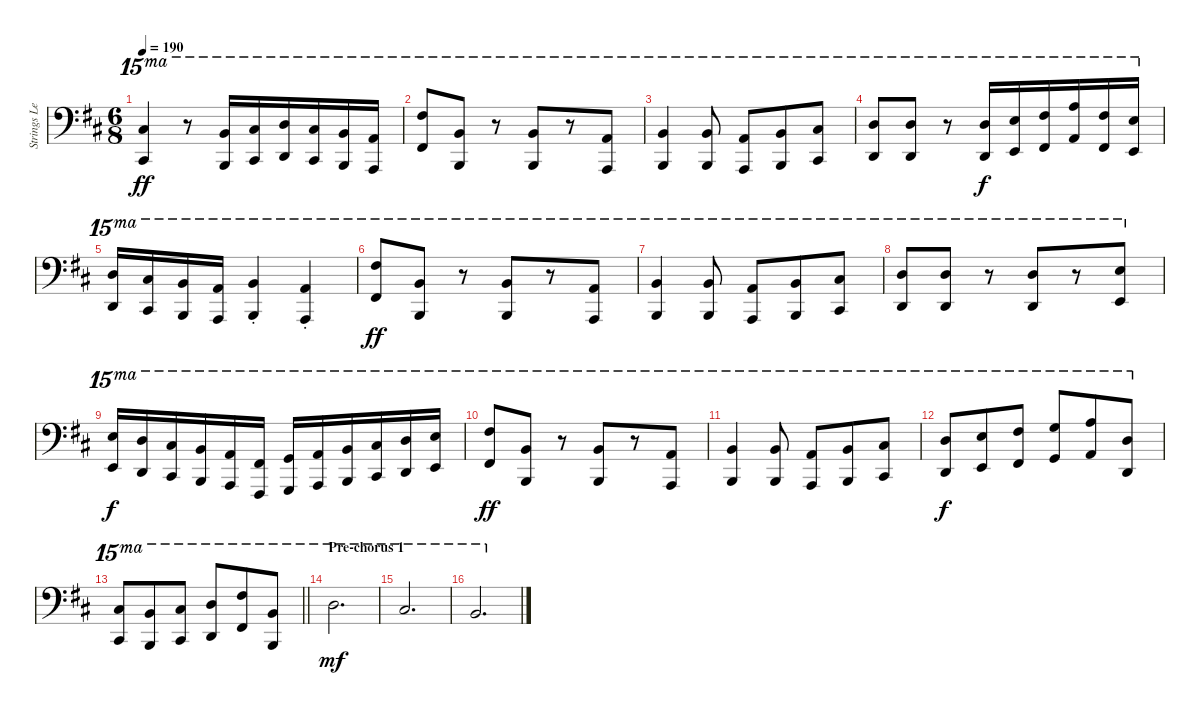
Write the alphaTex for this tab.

\track ("Strings Lead" "Strings Le") {instrument stringensemble1}
\staff {score}
\tuning (Db4 Ab3 E3 B2 Gb2 A1) {hide}
\ts (6 8)
\tempo 190
\clef f4
\ks bminor
(0.1 17.2).4{ot 15ma dy ff} r.8{ot 15ma} (10.1 3.2).16{ot 15ma} (12.1 5.2).16{ot 15ma} (13.1 6.2).16{ot 15ma} (12.1 5.2).16{ot 15ma} (10.1 3.2).16{ot 15ma} (8.1 1.2).16{ot 15ma} |
(5.1 22.2).8{ot 15ma} (10.1 3.2).8{ot 15ma} r.8{ot 15ma} (10.1 3.2).8{ot 15ma} r.8{ot 15ma} (8.1 1.2).8{ot 15ma} |
(10.1 3.2).4{ot 15ma} (10.1 3.2).8{ot 15ma} (8.1 1.2).8{ot 15ma} (10.1 3.2).8{ot 15ma} (0.1 17.2).8{ot 15ma} |
(13.1 6.2).8{ot 15ma} (13.1 6.2).8{ot 15ma} r.8{ot 15ma} (13.1 6.2).16{ot 15ma dy f} (15.1 8.2).16{ot 15ma} (17.1 10.2).16{ot 15ma} (20.1 13.2).16{ot 15ma} (17.1 10.2).16{ot 15ma} (15.1 8.2).16{ot 15ma} |
(13.1 6.2).16{ot 15ma} (12.1 5.2).16{ot 15ma} (10.1 3.2).16{ot 15ma} (8.1 1.2).16{ot 15ma} (10.1{st} 3.2).4{ot 15ma} (8.1{st} 1.2).4{ot 15ma} |
(5.1 22.2).8{ot 15ma dy ff} (10.1 3.2).8{ot 15ma} r.8{ot 15ma} (10.1 3.2).8{ot 15ma} r.8{ot 15ma} (8.1 1.2).8{ot 15ma} |
(10.1 3.2).4{ot 15ma} (10.1 3.2).8{ot 15ma} (8.1 1.2).8{ot 15ma} (10.1 3.2).8{ot 15ma} (0.1 17.2).8{ot 15ma} |
(13.1 6.2).8{ot 15ma} (13.1 6.2).8{ot 15ma} r.8{ot 15ma} (13.1 6.2).8{ot 15ma} r.8{ot 15ma} (15.1 8.2).8{ot 15ma} |
(15.1 8.2).16{ot 15ma dy f} (13.1 6.2).16{ot 15ma} (12.1 5.2).16{ot 15ma} (10.1 3.2).16{ot 15ma} (8.1 1.2).16{ot 15ma} (5.1 2.3).16{ot 15ma} (6.1 3.3).16{ot 15ma} (8.1 1.2).16{ot 15ma} (10.1 3.2).16{ot 15ma} (12.1 5.2).16{ot 15ma} (13.1 6.2).16{ot 15ma} (15.1 8.2).16{ot 15ma} |
(5.1 22.2).8{ot 15ma dy ff} (10.1 3.2).8{ot 15ma} r.8{ot 15ma} (10.1 3.2).8{ot 15ma} r.8{ot 15ma} (8.1 1.2).8{ot 15ma} |
(10.1 3.2).4{ot 15ma} (10.1 3.2).8{ot 15ma} (8.1 1.2).8{ot 15ma} (10.1 3.2).8{ot 15ma} (0.1 17.2).8{ot 15ma} |
(13.1 6.2).8{ot 15ma dy f} (15.1 8.2).8{ot 15ma} (17.1 10.2).8{ot 15ma} (18.1 11.2).8{ot 15ma} (20.1 13.2).8{ot 15ma} (13.1 6.2).8{ot 15ma} |
\barLineRight lightlight
(12.1 5.2).8{ot 15ma} (10.1 3.2).8{ot 15ma} (12.1 5.2).8{ot 15ma} (13.1 6.2).8{ot 15ma} (17.1 10.2).8{ot 15ma} (10.1 3.2).8{ot 15ma} |
\section ("" "Pre-chorus 1")
13.1.2{d ot 15ma dy mf} |
12.1.2{d ot 15ma} |
10.1.2{d ot 15ma}
